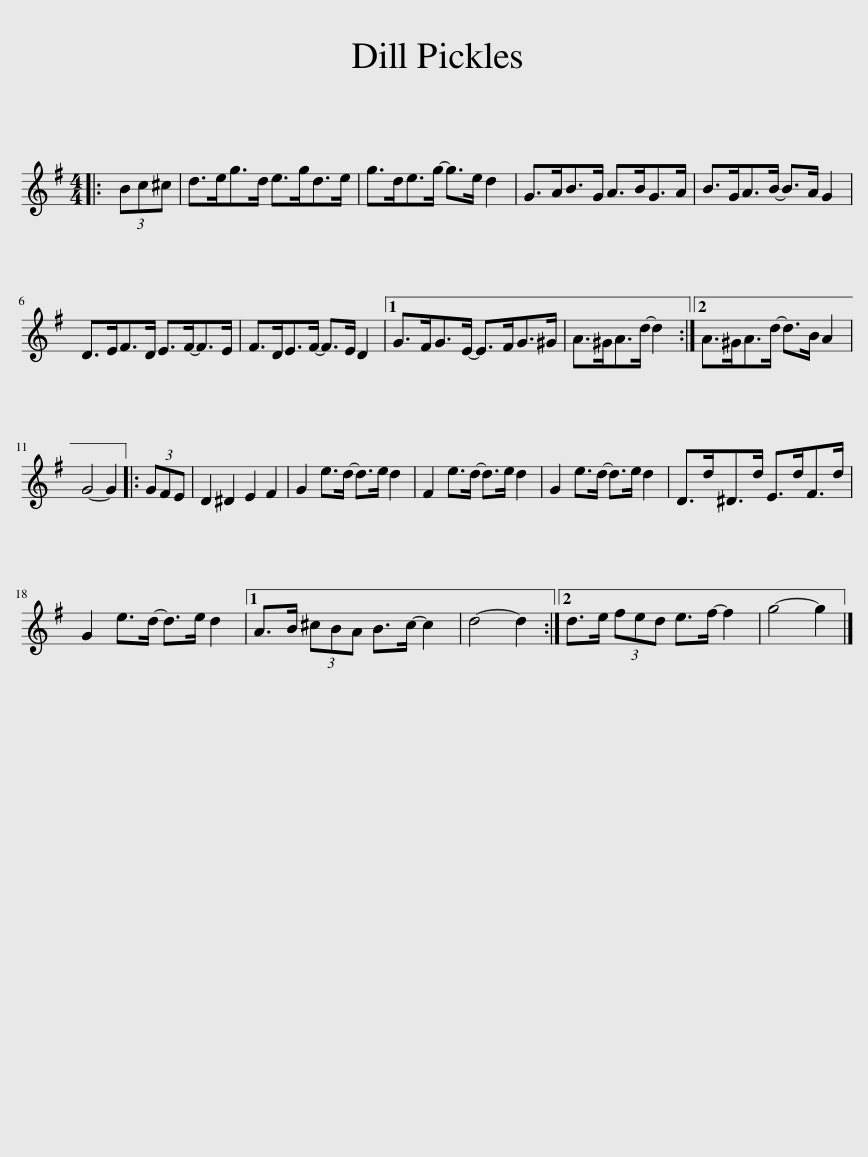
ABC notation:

X:1
L:1/8
M:4/4
I:linebreak $
K:G
V:1 treble
V:1
|: (3Bc^c | d>eg>d e>gd>e | g>de>g- g>e d2 | G>AB>G A>BG>A | B>GA>B- B>A G2 |$ %5
 D>EF>D E>F-F>E | F>DE>F- F>E D2 |1 G>FG>E- E>FG>^G | A>^GA>d- d2 :|2 A>^GA>d- d>B A2 |$ %10
 G4- G2 |: (3GFE | D2 ^D2 E2 F2 | G2 e>d- d>e d2 | F2 e>d- d>e d2 | %15
 G2 e>d- d>e d2 | D>d^D>d E>dF>d |$ G2 e>d- d>e d2 |1 A>B (3^cBA B>c- c2 | d4- d2 :|2 %20
 d>e (3fed e>f- f2 | g4- g2 |] %22
